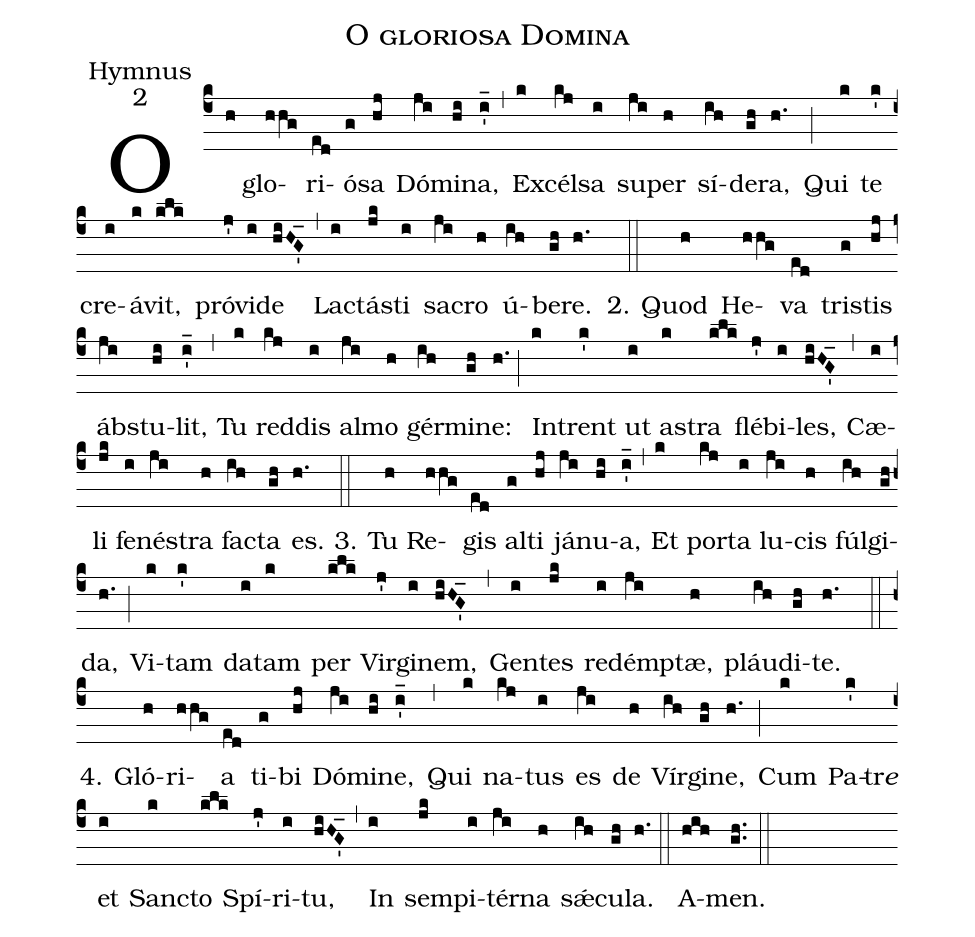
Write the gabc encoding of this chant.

name:O gloriosa Domina;
office-part:Hymnus;
mode:2;
%%
(c4)O(h) glo(hhg)ri(ed)ó(g)sa(hj) Dó(ji)mi(hi)na,(i'_) (,)
Ex(k)cél(kj)sa(i) su(ji)per(h) sí(ih)de(gh)ra,(h.) (;)
Qui(k) te(k') cre(i)á(k)vit,(klk) pró(j')vi(i)de(hiHG'_) (,)
Lac(i)tás(jk)ti(i) sa(ji)cro(h) ú(ih)be(gh)re.(h.) (::)

2. Quod(h) He(hhg)va(ed) tris(g)tis(hj) ábs(ji)tu(hi)lit,(i'_) (,)
Tu(k) red(kj)dis(i) al(ji)mo(h) gér(ih)mi(gh)ne:(h.) (;)
In(k)trent(k') ut(i) as(k)tra(klk) flé(j')bi(i)les,(hiHG'_) (,)
Cæ(i)li(jk) fe(i)nés(ji)tra(h) fac(ih)ta(gh) es.(h.) (::)

3. Tu(h) Re(hhg)gis(ed) al(g)ti(hj) já(ji)nu(hi)a,(i'_) (,)
Et(k) por(kj)ta(i) lu(ji)cis(h) fúl(ih)gi(gh)da,(h.) (;)
Vi(k)tam(k') da(i)tam(k) per(klk) Vir(j')gi(i)nem,(hiHG'_) (,)
Gen(i)tes(jk) red(i)émp(ji)tæ,(h) pláu(ih)di(gh)te.(h.) (::)

4. Gló(h)ri(hhg)a(ed) ti(g)bi(hj) Dó(ji)mi(hi)ne,(i'_) (,)
Qui(k) na(kj)tus(i) es(ji) de(h) Vír(ih)gi(gh)ne,(h.) (;)
Cum(k) Pa(k')tr<i>e</i>() et(i) Sanc(k)to(klk) Spí(j')ri(i)tu,(hiHG'_) (,)
In(i) sem(jk)pi(i)tér(ji)na(h) sǽ(ih)cu(gh)la.(h.) (::)
A(hih)men.(gh..) (::)
